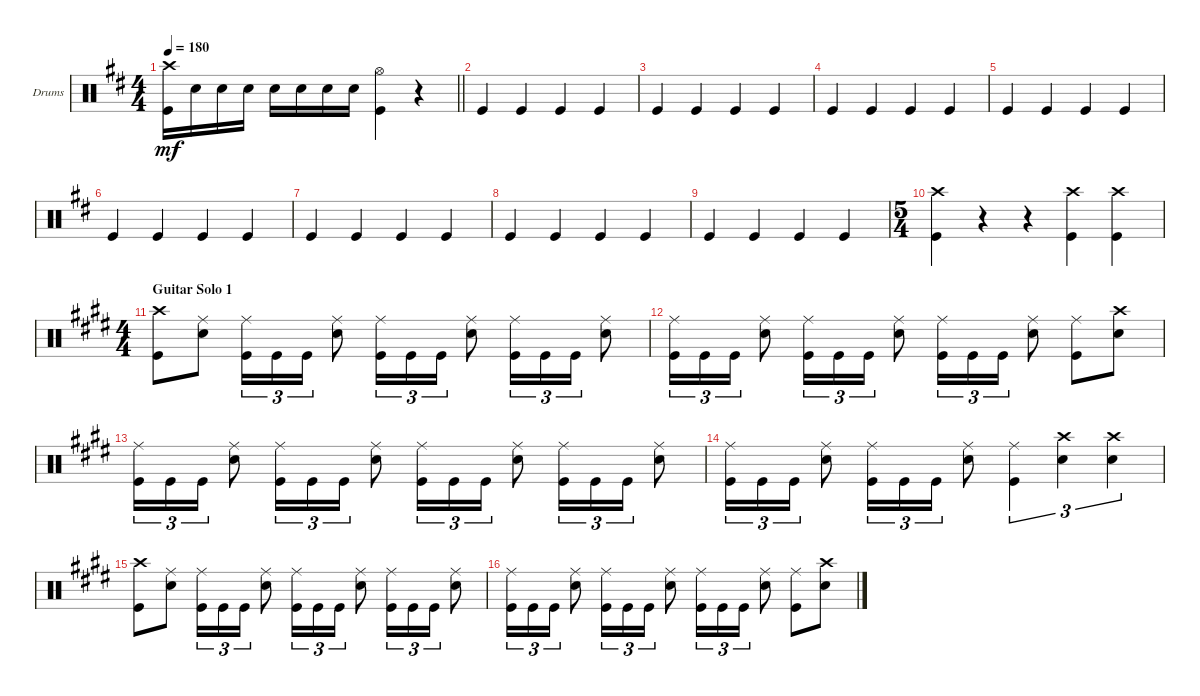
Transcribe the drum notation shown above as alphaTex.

\defaultSystemsLayout 4
\bracketExtendMode groupsimilarinstruments
\firstSystemTrackNameOrientation horizontal
\otherSystemsTrackNameOrientation horizontal
\track ("Lars Urich (Drums)" "Drums") {instrument percussion}
\staff {score}
\articulation defaults
\ts (4 4)
\tempo 180
\clef neutral
\barLineRight lightlight
\ks d
("Kick (hit)" "Crash high (hit)").16{dy mf} "Snare (hit) 2".16 "Snare (hit) 2".16 "Snare (hit) 2".16 "Snare (hit) 2".16 "Snare (hit) 2".16 "Snare (hit) 2".16 "Snare (hit) 2".16 ("Hi-Hat (open)" "Kick (hit)").4 r.4 |
"Kick (hit)".4 "Kick (hit)".4 "Kick (hit)".4 "Kick (hit)".4 |
"Kick (hit)".4 "Kick (hit)".4 "Kick (hit)".4 "Kick (hit)".4 |
"Kick (hit)".4 "Kick (hit)".4 "Kick (hit)".4 "Kick (hit)".4 |
"Kick (hit)".4 "Kick (hit)".4 "Kick (hit)".4 "Kick (hit)".4 |
"Kick (hit)".4 "Kick (hit)".4 "Kick (hit)".4 "Kick (hit)".4 |
"Kick (hit)".4 "Kick (hit)".4 "Kick (hit)".4 "Kick (hit)".4 |
"Kick (hit)".4 "Kick (hit)".4 "Kick (hit)".4 "Kick (hit)".4 |
"Kick (hit)".4 "Kick (hit)".4 "Kick (hit)".4 "Kick (hit)".4 |
\ts (5 4)
("Crash high (hit)" "Kick (hit)").4 r.4 r.4 ("Kick (hit)" "Crash high (hit)").4 ("Kick (hit)" "Crash high (hit)").4 |
\ts (4 4)
\section ("" "Guitar Solo 1")
\ks e
("Crash high (hit)" "Kick (hit)").8 ("Snare (hit) 2" "Ride (middle)").8 ("Ride (middle)" "Kick (hit)").16{tu (3 2)} "Kick (hit)".16{tu (3 2)} "Kick (hit)".16{tu (3 2)} ("Snare (hit) 2" "Ride (middle)").8 ("Ride (middle)" "Kick (hit)").16{tu (3 2)} "Kick (hit)".16{tu (3 2)} "Kick (hit)".16{tu (3 2)} ("Snare (hit) 2" "Ride (middle)").8 ("Ride (middle)" "Kick (hit)").16{tu (3 2)} "Kick (hit)".16{tu (3 2)} "Kick (hit)".16{tu (3 2)} ("Snare (hit) 2" "Ride (middle)").8 |
("Ride (middle)" "Kick (hit)").16{tu (3 2)} "Kick (hit)".16{tu (3 2)} "Kick (hit)".16{tu (3 2)} ("Snare (hit) 2" "Ride (middle)").8 ("Ride (middle)" "Kick (hit)").16{tu (3 2)} "Kick (hit)".16{tu (3 2)} "Kick (hit)".16{tu (3 2)} ("Snare (hit) 2" "Ride (middle)").8 ("Ride (middle)" "Kick (hit)").16{tu (3 2)} "Kick (hit)".16{tu (3 2)} "Kick (hit)".16{tu (3 2)} ("Snare (hit) 2" "Ride (middle)").8 ("Ride (middle)" "Kick (hit)").8 ("Snare (hit) 2" "Crash high (hit)").8 |
("Ride (middle)" "Kick (hit)").16{tu (3 2)} "Kick (hit)".16{tu (3 2)} "Kick (hit)".16{tu (3 2)} ("Snare (hit) 2" "Ride (middle)").8 ("Ride (middle)" "Kick (hit)").16{tu (3 2)} "Kick (hit)".16{tu (3 2)} "Kick (hit)".16{tu (3 2)} ("Snare (hit) 2" "Ride (middle)").8 ("Ride (middle)" "Kick (hit)").16{tu (3 2)} "Kick (hit)".16{tu (3 2)} "Kick (hit)".16{tu (3 2)} ("Snare (hit) 2" "Ride (middle)").8 ("Ride (middle)" "Kick (hit)").16{tu (3 2)} "Kick (hit)".16{tu (3 2)} "Kick (hit)".16{tu (3 2)} ("Snare (hit) 2" "Ride (middle)").8 |
("Ride (middle)" "Kick (hit)").16{tu (3 2)} "Kick (hit)".16{tu (3 2)} "Kick (hit)".16{tu (3 2)} ("Snare (hit) 2" "Ride (middle)").8 ("Ride (middle)" "Kick (hit)").16{tu (3 2)} "Kick (hit)".16{tu (3 2)} "Kick (hit)".16{tu (3 2)} ("Snare (hit) 2" "Ride (middle)").8 ("Kick (hit)" "Ride (middle)").4{tu (3 2)} ("Crash high (hit)" "Snare (hit) 2").4{tu (3 2)} ("Crash high (hit)" "Snare (hit) 2").4{tu (3 2)} |
("Crash high (hit)" "Kick (hit)").8 ("Snare (hit) 2" "Ride (middle)").8 ("Ride (middle)" "Kick (hit)").16{tu (3 2)} "Kick (hit)".16{tu (3 2)} "Kick (hit)".16{tu (3 2)} ("Snare (hit) 2" "Ride (middle)").8 ("Ride (middle)" "Kick (hit)").16{tu (3 2)} "Kick (hit)".16{tu (3 2)} "Kick (hit)".16{tu (3 2)} ("Snare (hit) 2" "Ride (middle)").8 ("Ride (middle)" "Kick (hit)").16{tu (3 2)} "Kick (hit)".16{tu (3 2)} "Kick (hit)".16{tu (3 2)} ("Snare (hit) 2" "Ride (middle)").8 |
("Ride (middle)" "Kick (hit)").16{tu (3 2)} "Kick (hit)".16{tu (3 2)} "Kick (hit)".16{tu (3 2)} ("Snare (hit) 2" "Ride (middle)").8 ("Ride (middle)" "Kick (hit)").16{tu (3 2)} "Kick (hit)".16{tu (3 2)} "Kick (hit)".16{tu (3 2)} ("Snare (hit) 2" "Ride (middle)").8 ("Ride (middle)" "Kick (hit)").16{tu (3 2)} "Kick (hit)".16{tu (3 2)} "Kick (hit)".16{tu (3 2)} ("Snare (hit) 2" "Ride (middle)").8 ("Ride (middle)" "Kick (hit)").8 ("Snare (hit) 2" "Crash high (hit)").8
